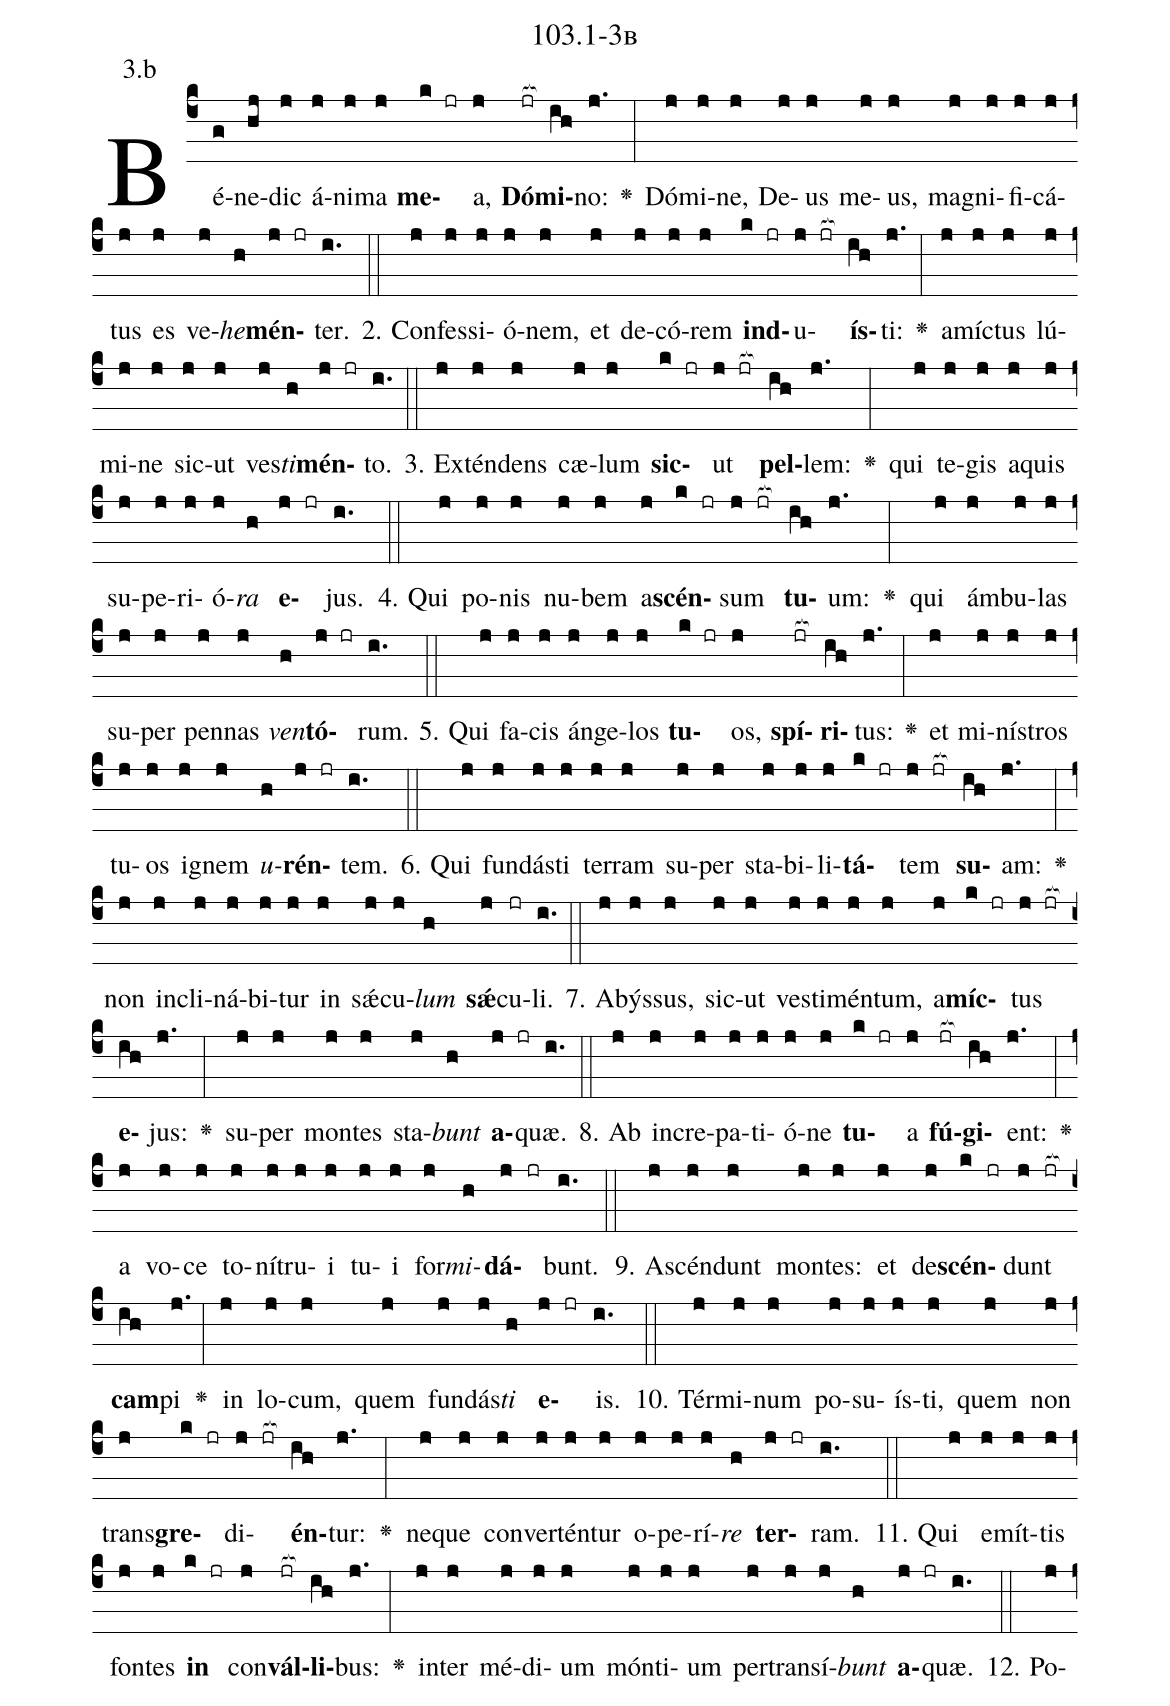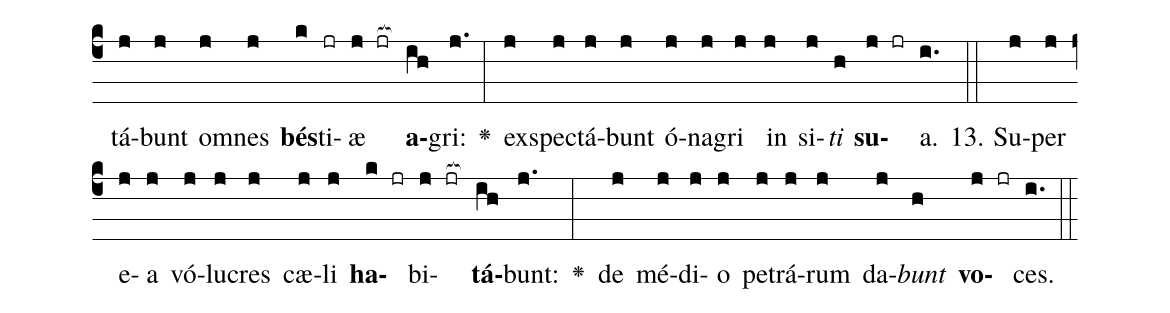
name: 103.1-3b;
annotation: 3.b;
%%
(c4)Bé(g)ne(hj)dic(j) á(j)ni(j)ma(j) <b>me</b>(k jr)a,(j) <b>Dó</b>(jr[ocb:1{])<b>mi</b>(ih[ocb:0}])no:(j.) <v>\greheightstar</v>(:) Dó(j)mi(j)ne,(j) De(j)us(j) me(j)us,(j) ma(j)gni(j)fi(j)cá(j)tus(j) es(j) ve(j)<i>he</i>(h)<b>mén</b>(j jr)ter.(i.) (::)
2. Con(j)fes(j)si(j)ó(j)nem,(j) et(j) de(j)có(j)rem(j) <b>ind</b>(k jr)u(j jr[ocb:1{])<b>ís</b>(ih[ocb:0}])ti:(j.) <v>\greheightstar</v>(:) a(j)míc(j)tus(j) lú(j)mi(j)ne(j) sic(j)ut(j) ves(j)<i>ti</i>(h)<b>mén</b>(j jr)to.(i.) (::)
3. Ex(j)tén(j)dens(j) cæ(j)lum(j) <b>sic</b>(k jr)ut(j jr[ocb:1{]) <b>pel</b>(ih[ocb:0}])lem:(j.) <v>\greheightstar</v>(:) qui(j) te(j)gis(j) a(j)quis(j) su(j)pe(j)ri(j)ó(j)<i>ra</i>(h) <b>e</b>(j jr)jus.(i.) (::)
4. Qui(j) po(j)nis(j) nu(j)bem(j) a(j)<b>scén</b>(k jr)sum(j jr[ocb:1{]) <b>tu</b>(ih[ocb:0}])um:(j.) <v>\greheightstar</v>(:) qui(j) ám(j)bu(j)las(j) su(j)per(j) pen(j)nas(j) <i>ven</i>(h)<b>tó</b>(j jr)rum.(i.) (::)
5. Qui(j) fa(j)cis(j) án(j)ge(j)los(j) <b>tu</b>(k jr)os,(j) <b>spí</b>(jr[ocb:1{])<b>ri</b>(ih[ocb:0}])tus:(j.) <v>\greheightstar</v>(:) et(j) mi(j)nís(j)tros(j) tu(j)os(j) i(j)gnem(j) <i>u</i>(h)<b>rén</b>(j jr)tem.(i.) (::)
6. Qui(j) fun(j)dás(j)ti(j) ter(j)ram(j) su(j)per(j) sta(j)bi(j)li(j)<b>tá</b>(k jr)tem(j jr[ocb:1{]) <b>su</b>(ih[ocb:0}])am:(j.) <v>\greheightstar</v>(:) non(j) in(j)cli(j)ná(j)bi(j)tur(j) in(j) sǽ(j)cu(j)<i>lum</i>(h) <b>sǽ</b>(j)cu(jr)li.(i.) (::)
7. A(j)býs(j)sus,(j) sic(j)ut(j) ves(j)ti(j)mén(j)tum,(j) a(j)<b>míc</b>(k jr)tus(j jr[ocb:1{]) <b>e</b>(ih[ocb:0}])jus:(j.) <v>\greheightstar</v>(:) su(j)per(j) mon(j)tes(j) sta(j)<i>bunt</i>(h) <b>a</b>(j jr)quæ.(i.) (::)
8. Ab(j) in(j)cre(j)pa(j)ti(j)ó(j)ne(j) <b>tu</b>(k jr)a(j) <b>fú</b>(jr[ocb:1{])<b>gi</b>(ih[ocb:0}])ent:(j.) <v>\greheightstar</v>(:) a(j) vo(j)ce(j) to(j)ní(j)tru(j)i(j) tu(j)i(j) for(j)<i>mi</i>(h)<b>dá</b>(j jr)bunt.(i.) (::)
9. A(j)scén(j)dunt(j) mon(j)tes:(j) et(j) de(j)<b>scén</b>(k jr)dunt(j jr[ocb:1{]) <b>cam</b>(ih[ocb:0}])pi(j.) <v>\greheightstar</v>(:) in(j) lo(j)cum,(j) quem(j) fun(j)dás(j)<i>ti</i>(h) <b>e</b>(j jr)is.(i.) (::)
10. Tér(j)mi(j)num(j) po(j)su(j)ís(j)ti,(j) quem(j) non(j) trans(j)<b>gre</b>(k jr)di(j jr[ocb:1{])<b>én</b>(ih[ocb:0}])tur:(j.) <v>\greheightstar</v>(:) ne(j)que(j) con(j)ver(j)tén(j)tur(j) o(j)pe(j)rí(j)<i>re</i>(h) <b>ter</b>(j jr)ram.(i.) (::)
11. Qui(j) e(j)mít(j)tis(j) fon(j)tes(j) <b>in</b>(k jr) con(j)<b>vál</b>(jr[ocb:1{])<b>li</b>(ih[ocb:0}])bus:(j.) <v>\greheightstar</v>(:) in(j)ter(j) mé(j)di(j)um(j) món(j)ti(j)um(j) per(j)trans(j)í(j)<i>bunt</i>(h) <b>a</b>(j jr)quæ.(i.) (::)
12. Po(j)tá(j)bunt(j) om(j)nes(j) <b>bés</b>(k)ti(jr)æ(j jr[ocb:1{]) <b>a</b>(ih[ocb:0}])gri:(j.) <v>\greheightstar</v>(:) ex(j)spec(j)tá(j)bunt(j) ó(j)na(j)gri(j) in(j) si(j)<i>ti</i>(h) <b>su</b>(j jr)a.(i.) (::)
13. Su(j)per(j) e(j)a(j) vó(j)lu(j)cres(j) cæ(j)li(j) <b>ha</b>(k jr)bi(j jr[ocb:1{])<b>tá</b>(ih[ocb:0}])bunt:(j.) <v>\greheightstar</v>(:) de(j) mé(j)di(j)o(j) pe(j)trá(j)rum(j) da(j)<i>bunt</i>(h) <b>vo</b>(j jr)ces.(i.) (::)
